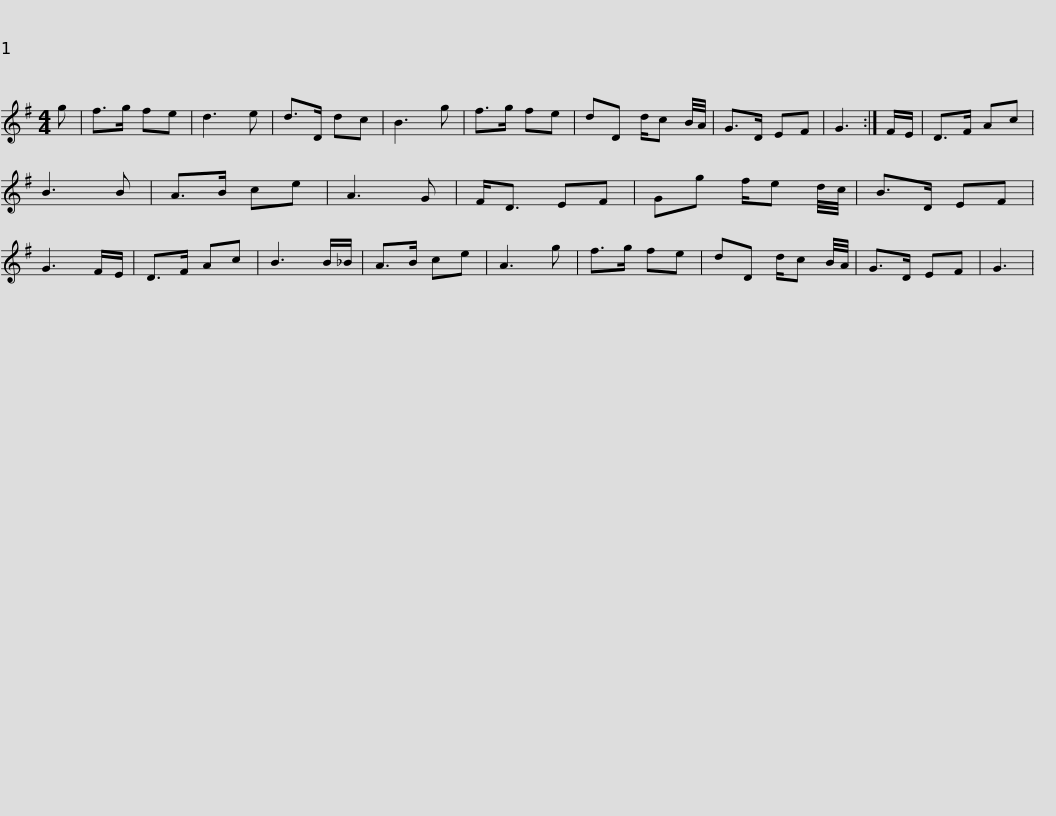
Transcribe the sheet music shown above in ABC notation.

X:1
L:1/8
M:4/4
I:linebreak $
K:G
V:1 treble
V:1
 g | f>g fe | d3 e | d>D dc | B3 g | %5
 f>g fe | dD d/c B/4A/4 | G>D EF | G3 :| F/E/ | %10
 D>F Ac | B3 B |$ A>B ce | A3 G | F<D EF | %15
 Gg f/e d/4c/4 | B>D EF | G3 F/E/ | D>F Ac | B3 B/_B/ | %20
 A>B ce | A3 g |$ f>g fe | dD d/c B/4A/4 | G>D EF | %25
 G3 | %26
